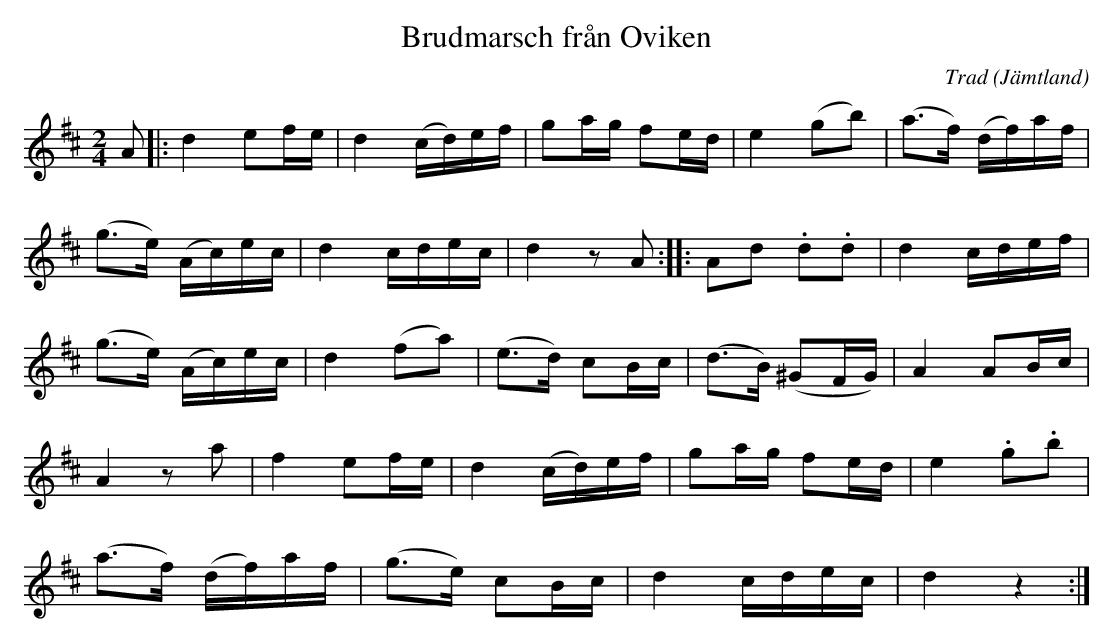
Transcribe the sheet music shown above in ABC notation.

X:1
T:Brudmarsch från Oviken
C:Trad
O:Jämtland
M:2/4
L:1/16
K:D
A2 |:d4e2fe|d4 (cd)ef|g2ag f2ed|e4 (g2b2)|(a3f) (df)af|
(g3e) (Ac)ec|d4 cdec|d4 z2 A2::A2d2 .d2.d2|d4 cdef|
(g3e) (Ac)ec|d4 (f2a2)|(e3d) c2Bc|(d3B) (^G2FG)|A4 A2Bc|
A4 z2 a2|f4 e2fe|d4 (cd)ef|g2ag f2ed|e4 .g2.b2|
(a3f) (df)af|(g3e) c2Bc|d4 cdec|d4 z4:|
